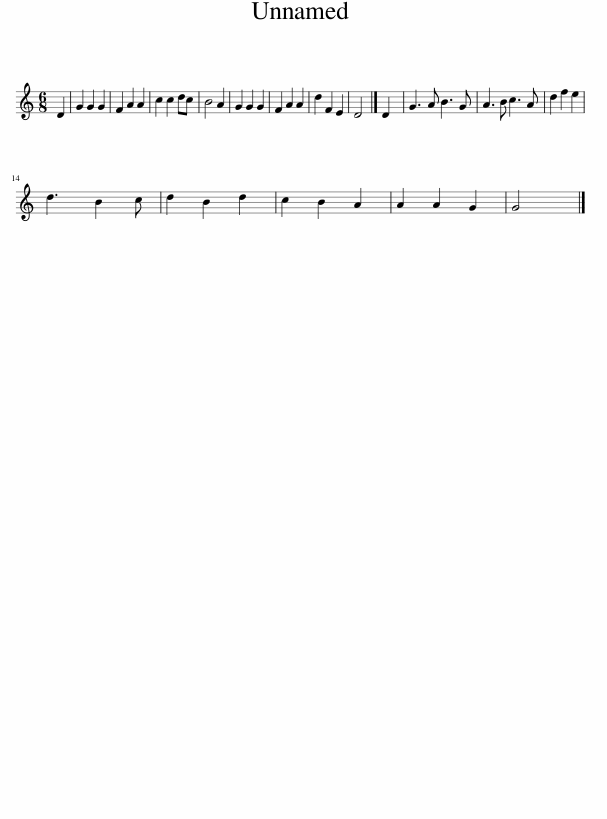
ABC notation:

X:1
L:1/8
M:6/8
I:linebreak $
K:C
V:1 treble
V:1
 D2 | G2 G2 G2 | F2 A2 A2 | c2 c2 dc | B4 A2 | %5
 G2 G2 G2 | F2 A2 A2 | d2 F2 E2 | D4 |] D2 | %10
 G3 A B3 G | A3 B c3 A | d2 f2 e2 |$ d3 B2 c | d2 B2 d2 | %15
 c2 B2 A2 | A2 A2 G2 | G4 |] %18
